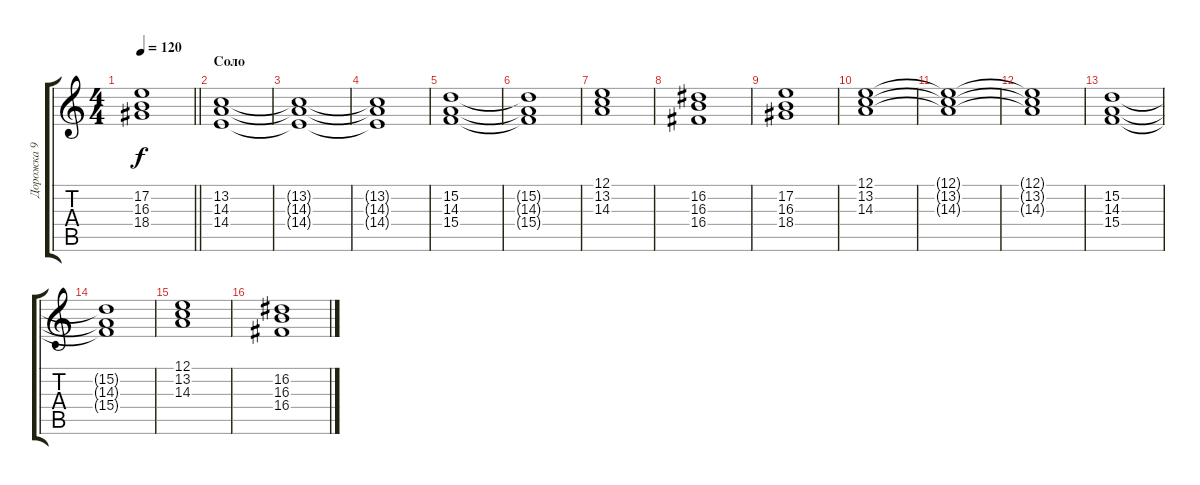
\track ("Дорожка 9" "Дорожка 9") {instrument choiraahs}
\staff {score tabs}
\tuning (E4 B3 G3 D3 A2 E2) {hide}
\ts (4 4)
\tempo 120
\clef g2
\barLineRight lightlight
\ks c
(17.2 16.3 18.4).1{dy f} |
\section ("" "Соло")
(13.2 14.3 14.4).1 |
(13.2{t} 14.3{t} 14.4{t}).1 |
(13.2{t} 14.3{t} 14.4{t}).1 |
(15.2 14.3 15.4).1 |
(15.2{t} 14.3{t} 15.4{t}).1 |
(12.1 13.2 14.3).1 |
(16.2 16.3 16.4).1 |
(17.2 16.3 18.4).1 |
(12.1 13.2 14.3).1 |
(12.1{t} 13.2{t} 14.3{t}).1 |
(12.1{t} 13.2{t} 14.3{t}).1 |
(15.2 14.3 15.4).1 |
(15.2{t} 14.3{t} 15.4{t}).1 |
(12.1 13.2 14.3).1 |
(16.2 16.3 16.4).1
